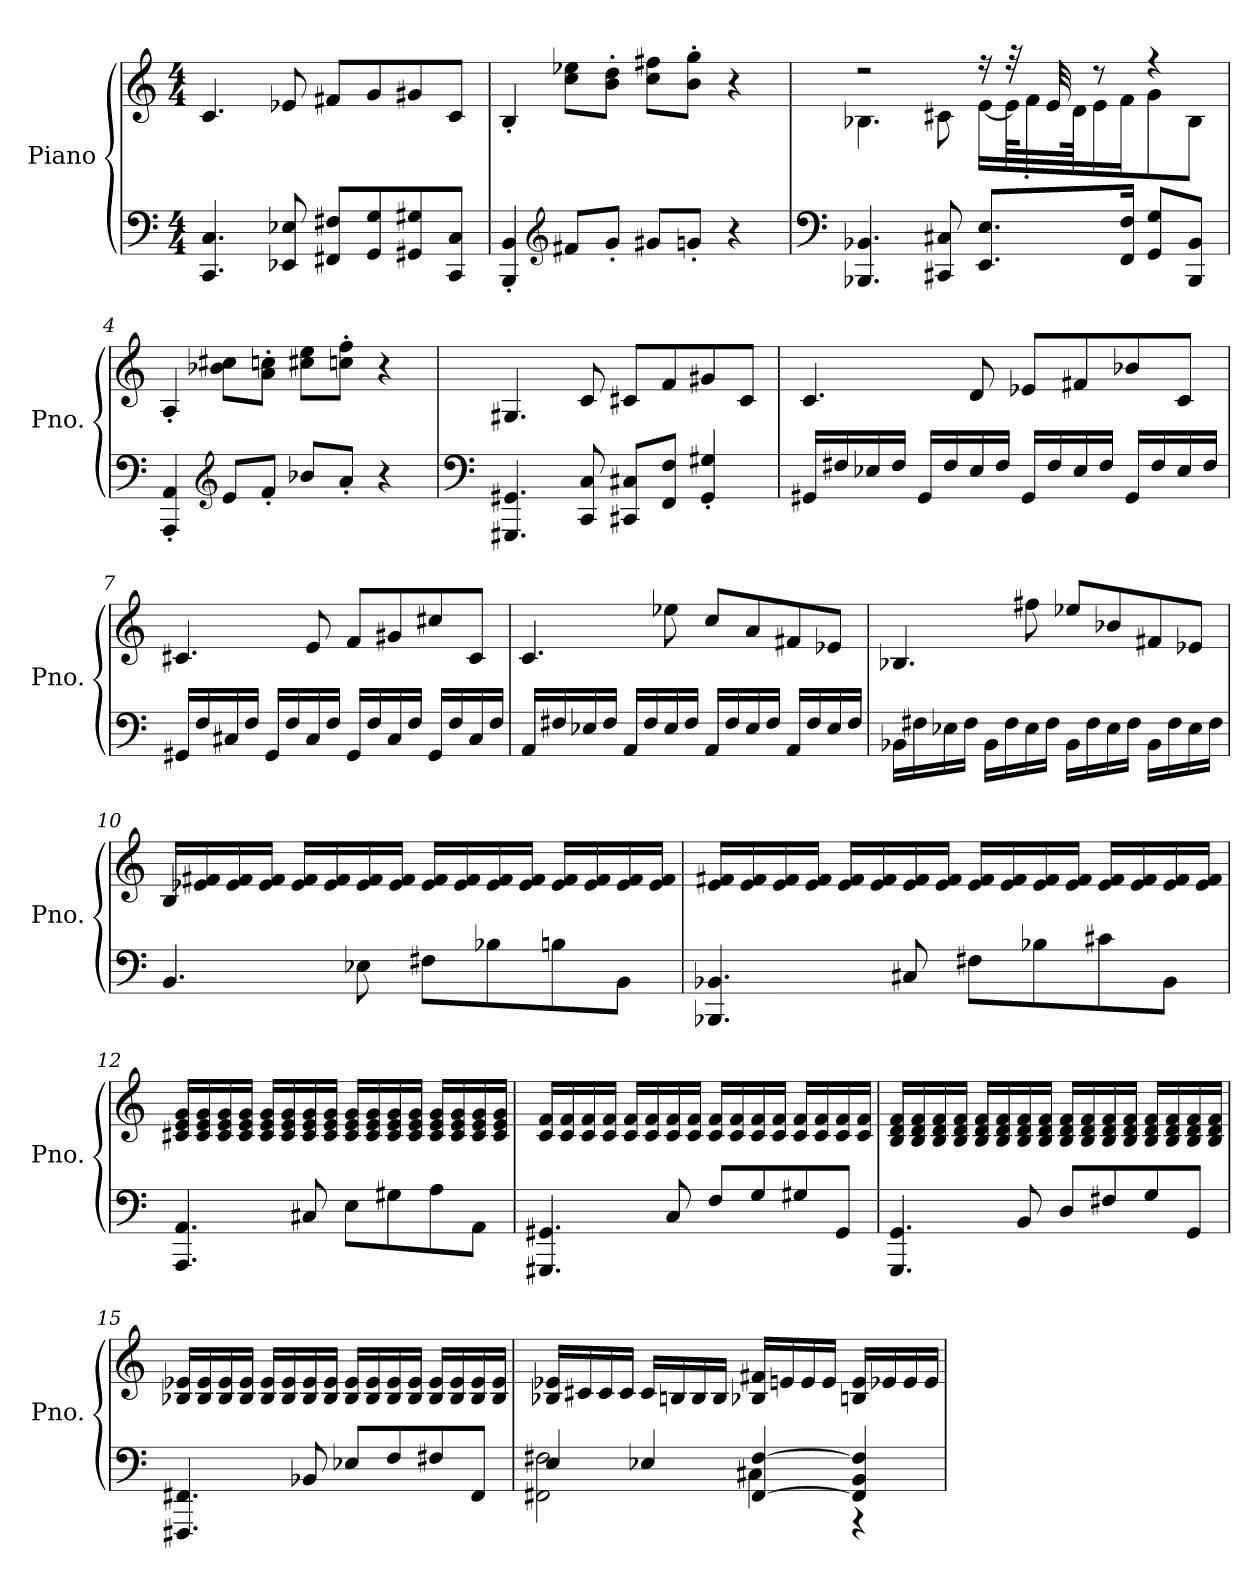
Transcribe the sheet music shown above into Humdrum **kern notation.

**kern	**kern
*part1	*part1
*staff2	*staff1
*I"Piano	*
*I'Pno.	*
*clefF4	*clefG2
*k[]	*k[]
*M4/4	*M4/4
*MM40	*MM40
=1	=1
4.CC/ 4.C/	4.c/
8EE-X/ 8E-X/	8e-X/
8FF#X/ 8F#X/L	8f#X/L
8GG/ 8G/	8g/
8GG#X/ 8G#X/	8g#X/
8CC/ 8C/J	8c/J
=2	=2
4BBB/' 4BB/'	4B'/
*clefG2	*
8f#X/L	8cc\ 8ee-X\L
8g'/J	8b\' 8dd\'J
8g#X/L	8cc\ 8ff#X\L
8gn'/J	8b\' 8gg\'J
4r	4r
=3	=3
*clefF4	*
*	*^
4.BBB-X/ 4.BB-X/	2r	4.B-X\
8CC#X/ 8C#X/	.	8c#X\
8.EE/ 8.E/L	16r	[16e\LL
.	32r	64e\KL]
.	.	32f'\
.	32e/	.
.	.	64d\JK
.	8r	16e\
16FF/ 16F/Jk	.	16f\J
8GG/ 8G/L	4r	8g\
8BBB-/ 8BB-/J	.	8B-\J
*	*v	*v
!!LO:LB:g=z
=4	=4
4AAA/' 4AA/'	4A'/
*clefG2	*
8e/L	8b-X\ 8cc#X\L
8f'/J	8a\' 8ccn\'J
8b-X/L	8cc#X\ 8ee\L
8a'/J	8ccn\' 8ff\'J
4r	4r
=5	=5
*clefF4	*
4.GGG#X/ 4.GG#X/	4.G#X/
8CC/ 8C/	8c/
8CC#X/ 8C#X/L	8c#X/L
8FF/ 8F/J	8f/
4GG#/' 4G#X/'	8g#X/
.	8c#/J
=6	=6
16GG#X/LL	4.c/
16F#X/	.
16E-X/	.
16F#/JJ	.
16GG#/LL	.
16F#/	.
16E-/	8d/
16F#/JJ	.
16GG#/LL	8e-X/L
16F#/	.
16E-/	8f#X/
16F#/JJ	.
16GG#/LL	8b-X/
16F#/	.
16E-/	8c/J
16F#/JJ	.
!!LO:LB:g=z
=7	=7
16GG#X/LL	4.c#X/
16F/	.
16C#X/	.
16F/JJ	.
16GG#/LL	.
16F/	.
16C#/	8e/
16F/JJ	.
16GG#/LL	8f/L
16F/	.
16C#/	8g#X/
16F/JJ	.
16GG#/LL	8cc#X/
16F/	.
16C#/	8c#/J
16F/JJ	.
=8	=8
16AA/LL	4.c/
16F#X/	.
16E-X/	.
16F#/JJ	.
16AA/LL	.
16F#/	.
16E-/	8ee-X\
16F#/JJ	.
16AA/LL	8cc/L
16F#/	.
16E-/	8a/
16F#/JJ	.
16AA/LL	8f#X/
16F#/	.
16E-/	8e-X/J
16F#/JJ	.
!!LO:LB:g=z
=9	=9
16BB-X\LL	4.B-X/
16F#X\	.
16E-X\	.
16F#\JJ	.
16BB-\LL	.
16F#\	.
16E-\	8ff#X\
16F#\JJ	.
16BB-\LL	8ee-X/L
16F#\	.
16E-\	8b-X/
16F#\JJ	.
16BB-\LL	8f#X/
16F#\	.
16E-\	8e-X/J
16F#\JJ	.
=10	=10
4.BB/	16B/LL
.	16e-X/ 16f#X/
.	16e-/ 16f#/
.	16e-/ 16f#/JJ
.	16e-/ 16f#/LL
.	16e-/ 16f#/
8E-X\	16e-/ 16f#/
.	16e-/ 16f#/JJ
8F#X\L	16e-/ 16f#/LL
.	16e-/ 16f#/
8B-X\	16e-/ 16f#/
.	16e-/ 16f#/JJ
8Bn\	16e-/ 16f#/LL
.	16e-/ 16f#/
8BB\J	16e-/ 16f#/
.	16e-/ 16f#/JJ
!!LO:LB:g=z
=11	=11
4.BBB-X/ 4.BB-X/	16e/ 16f#X/LL
.	16e/ 16f#/
.	16e/ 16f#/
.	16e/ 16f#/JJ
.	16e/ 16f#/LL
.	16e/ 16f#/
8C#X/	16e/ 16f#/
.	16e/ 16f#/JJ
8F#X\L	16e/ 16f#/LL
.	16e/ 16f#/
8B-X\	16e/ 16f#/
.	16e/ 16f#/JJ
8c#X\	16e/ 16f#/LL
.	16e/ 16f#/
8BB-\J	16e/ 16f#/
.	16e/ 16f#/JJ
!!LO:LB:g=z
=12	=12
4.AAA/ 4.AA/	16c#X/ 16e/ 16g/LL
.	16c#/ 16e/ 16g/
.	16c#/ 16e/ 16g/
.	16c#/ 16e/ 16g/JJ
.	16c#/ 16e/ 16g/LL
.	16c#/ 16e/ 16g/
8C#X/	16c#/ 16e/ 16g/
.	16c#/ 16e/ 16g/JJ
8E\L	16c#/ 16e/ 16g/LL
.	16c#/ 16e/ 16g/
8G#X\	16c#/ 16e/ 16g/
.	16c#/ 16e/ 16g/JJ
8A\	16c#/ 16e/ 16g/LL
.	16c#/ 16e/ 16g/
8AA\J	16c#/ 16e/ 16g/
.	16c#/ 16e/ 16g/JJ
=13	=13
4.GGG#X/ 4.GG#X/	16c/ 16f/LL
.	16c/ 16f/
.	16c/ 16f/
.	16c/ 16f/JJ
.	16c/ 16f/LL
.	16c/ 16f/
8C/	16c/ 16f/
.	16c/ 16f/JJ
8F/L	16c/ 16f/LL
.	16c/ 16f/
8G/	16c/ 16f/
.	16c/ 16f/JJ
8G#X/	16c/ 16f/LL
.	16c/ 16f/
8GG#/J	16c/ 16f/
.	16c/ 16f/JJ
!!LO:PB:g=z
=14	=14
4.GGG/ 4.GG/	16B/ 16d/ 16f/LL
.	16B/ 16d/ 16f/
.	16B/ 16d/ 16f/
.	16B/ 16d/ 16f/JJ
.	16B/ 16d/ 16f/LL
.	16B/ 16d/ 16f/
8BB/	16B/ 16d/ 16f/
.	16B/ 16d/ 16f/JJ
8D/L	16B/ 16d/ 16f/LL
.	16B/ 16d/ 16f/
8F#X/	16B/ 16d/ 16f/
.	16B/ 16d/ 16f/JJ
8G/	16B/ 16d/ 16f/LL
.	16B/ 16d/ 16f/
8GG/J	16B/ 16d/ 16f/
.	16B/ 16d/ 16f/JJ
=15	=15
4.FFF#X/ 4.FF#X/	16B-X/ 16e-X/LL
.	16B-/ 16e-/
.	16B-/ 16e-/
.	16B-/ 16e-/JJ
.	16B-/ 16e-/LL
.	16B-/ 16e-/
8BB-X/	16B-/ 16e-/
.	16B-/ 16e-/JJ
8E-X/L	16B-/ 16e-/LL
.	16B-/ 16e-/
8F/	16B-/ 16e-/
.	16B-/ 16e-/JJ
8F#X/	16B-/ 16e-/LL
.	16B-/ 16e-/
8FF#/J	16B-/ 16e-/
.	16B-/ 16e-/JJ
!!LO:LB:g=z
=16	=16
*^	*
4E/	2FF#X\ 2F#X\	16B-X/ 16e-X/LL
.	.	16c#X/
.	.	16c#/
.	.	16c#/JJ
4E-X/	.	16c#/LL
.	.	16Bn/
.	.	16B/
.	.	16B/JJ
[4FF#/ [4F#/	4C#X\	16B-X/ 16f#X/LL
.	.	16en/
.	.	16e/
.	.	16e/JJ
4FF#/] 4BB/ 4F#/]	4r	16Bn/ 16e/LL
.	.	16e-X/
.	.	16e-/
.	.	16e-/JJ
*v	*v	*
=	=
*-	*-
